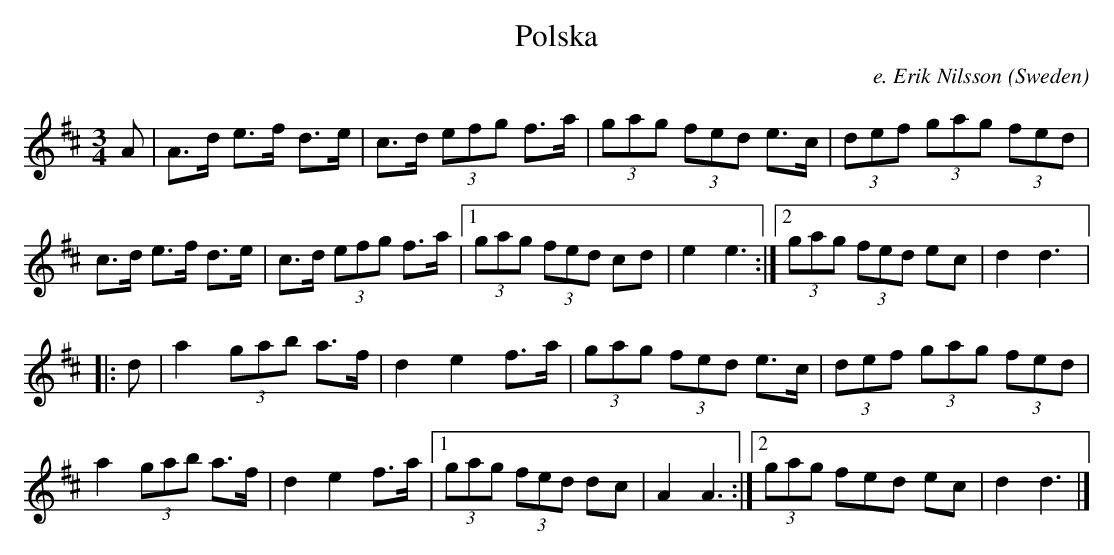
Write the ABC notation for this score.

X:1
T:Polska
C:e. Erik Nilsson
M:3/4
O:Sweden
K:D major
A|\
A>d e>f d>e| c>d (3efg f>a| (3gag (3fed e>c| (3def (3gag (3fed|
c>d e>f d>e| c>d (3efg f>a\
|1 (3gag (3fed cd| e2 e3 :|2 (3gag (3fed ec| d2 d3|:
d|\
a2 (3gab a>f| d2 e2 f>a| (3gag (3fed e>c| (3def (3gag (3fed|
a2 (3gab a>f| d2 e2 f>a\
|1 (3gag (3fed dc| A2 A3:|2\
   (3gag fed ec| d2 d3|]
